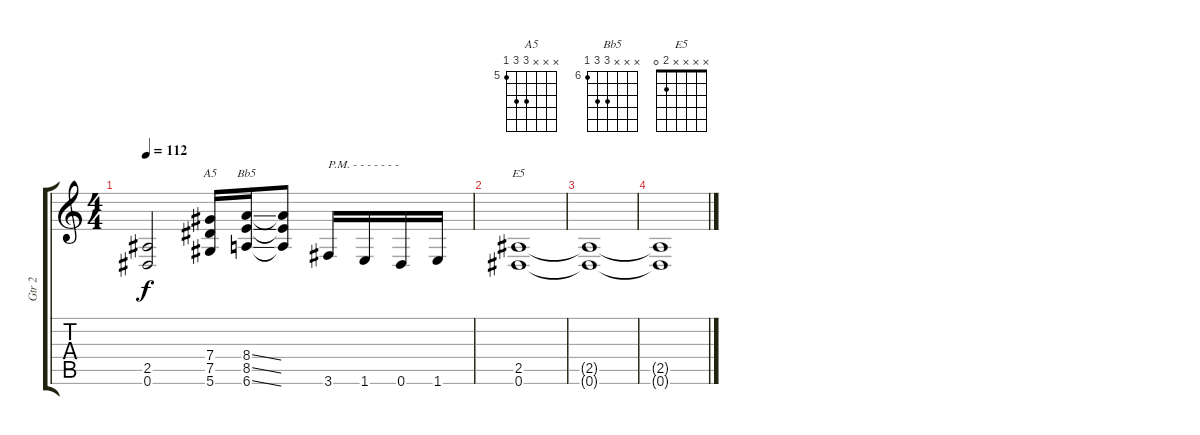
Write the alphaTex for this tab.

\track ("Gtr 2" "Gtr 2") {instrument distortionguitar}
\staff {score tabs}
\tuning (Eb4 Bb3 Gb3 Db3 Ab2 Eb2) {hide}
\chord ("A5" x x x 7 7 5) {firstfret 5}
\chord ("Bb5" x x x 8 8 6) {firstfret 6}
\chord ("E5" x x x x 2 0)
\ts (4 4)
\tempo 112
\clef g2
\ks c
(2.5{t} 0.6{t}).2{dy f} (7.4 7.5 5.6).16{ch "A5"} (8.4{ss} 8.5{ss} 6.6{ss}).16{ch "Bb5"} (8.4{t} 8.5{t} 6.6{t}).8 3.6.16{txt "P.M. - - - - - - - "} 1.6.16 0.6.16 1.6.16 |
(2.5 0.6).1{ch "E5"} |
(2.5{t} 0.6{t}).1 |
(2.5{t} 0.6{t}).1
